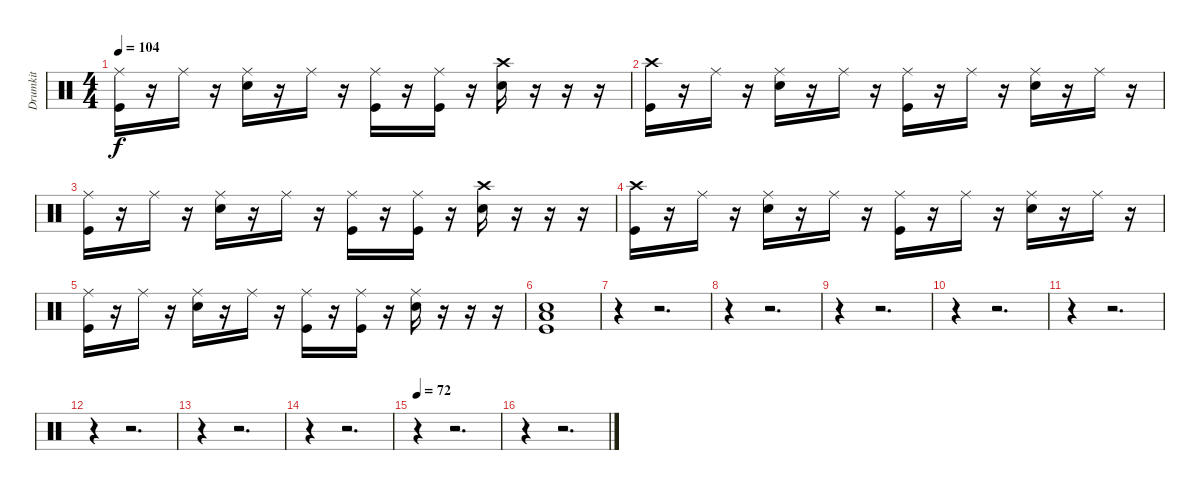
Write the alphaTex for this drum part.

\track ("Drumkit" "Drumkit") {instrument percussion}
\staff {score}
\articulation defaults
\ts (4 4)
\tempo 104
\clef neutral
\ks c
("Ride (middle)" "Kick (hit)").16{dy f} r.16 "Ride (middle)".16 r.16 ("Ride (middle)" "Snare (hit) 2").16 r.16 "Ride (middle)".16 r.16 ("Ride (middle)" "Kick (hit)").16 r.16 ("Ride (middle)" "Kick (hit)").16 r.16 ("Crash high (hit)" "Snare (hit) 2").16 r.16 r.16 r.16 |
("Crash high (hit)" "Kick (hit)").16 r.16 "Ride (middle)".16 r.16 ("Ride (middle)" "Snare (hit) 2").16 r.16 "Ride (middle)".16 r.16 ("Ride (middle)" "Kick (hit)").16 r.16 "Ride (middle)".16 r.16 ("Ride (middle)" "Snare (hit) 2").16 r.16 "Ride (middle)".16 r.16 |
("Ride (middle)" "Kick (hit)").16 r.16 "Ride (middle)".16 r.16 ("Ride (middle)" "Snare (hit) 2").16 r.16 "Ride (middle)".16 r.16 ("Ride (middle)" "Kick (hit)").16 r.16 ("Ride (middle)" "Kick (hit)").16 r.16 ("Crash high (hit)" "Snare (hit) 2").16 r.16 r.16 r.16 |
("Crash high (hit)" "Kick (hit)").16 r.16 "Ride (middle)".16 r.16 ("Ride (middle)" "Snare (hit) 2").16 r.16 "Ride (middle)".16 r.16 ("Ride (middle)" "Kick (hit)").16 r.16 "Ride (middle)".16 r.16 ("Ride (middle)" "Snare (hit) 2").16 r.16 "Ride (middle)".16 r.16 |
("Ride (middle)" "Kick (hit)").16 r.16 "Ride (middle)".16 r.16 ("Ride (middle)" "Snare (hit) 2").16 r.16 "Ride (middle)".16 r.16 ("Ride (middle)" "Kick (hit)").16 r.16 ("Ride (middle)" "Kick (hit)").16 r.16 ("Ride (middle)" "Snare (hit) 2").16 r.16 r.16 r.16 |
("Snare (hit) 2" "Low Floor Tom (hit)" "Kick (hit)").1 |
r.4 r.2{d} |
r.4 r.2{d} |
r.4 r.2{d} |
r.4 r.2{d} |
r.4 r.2{d} |
r.4 r.2{d} |
r.4 r.2{d} |
r.4 r.2{d} |
\tempo 72
r.4 r.2{d} |
r.4 r.2{d}
